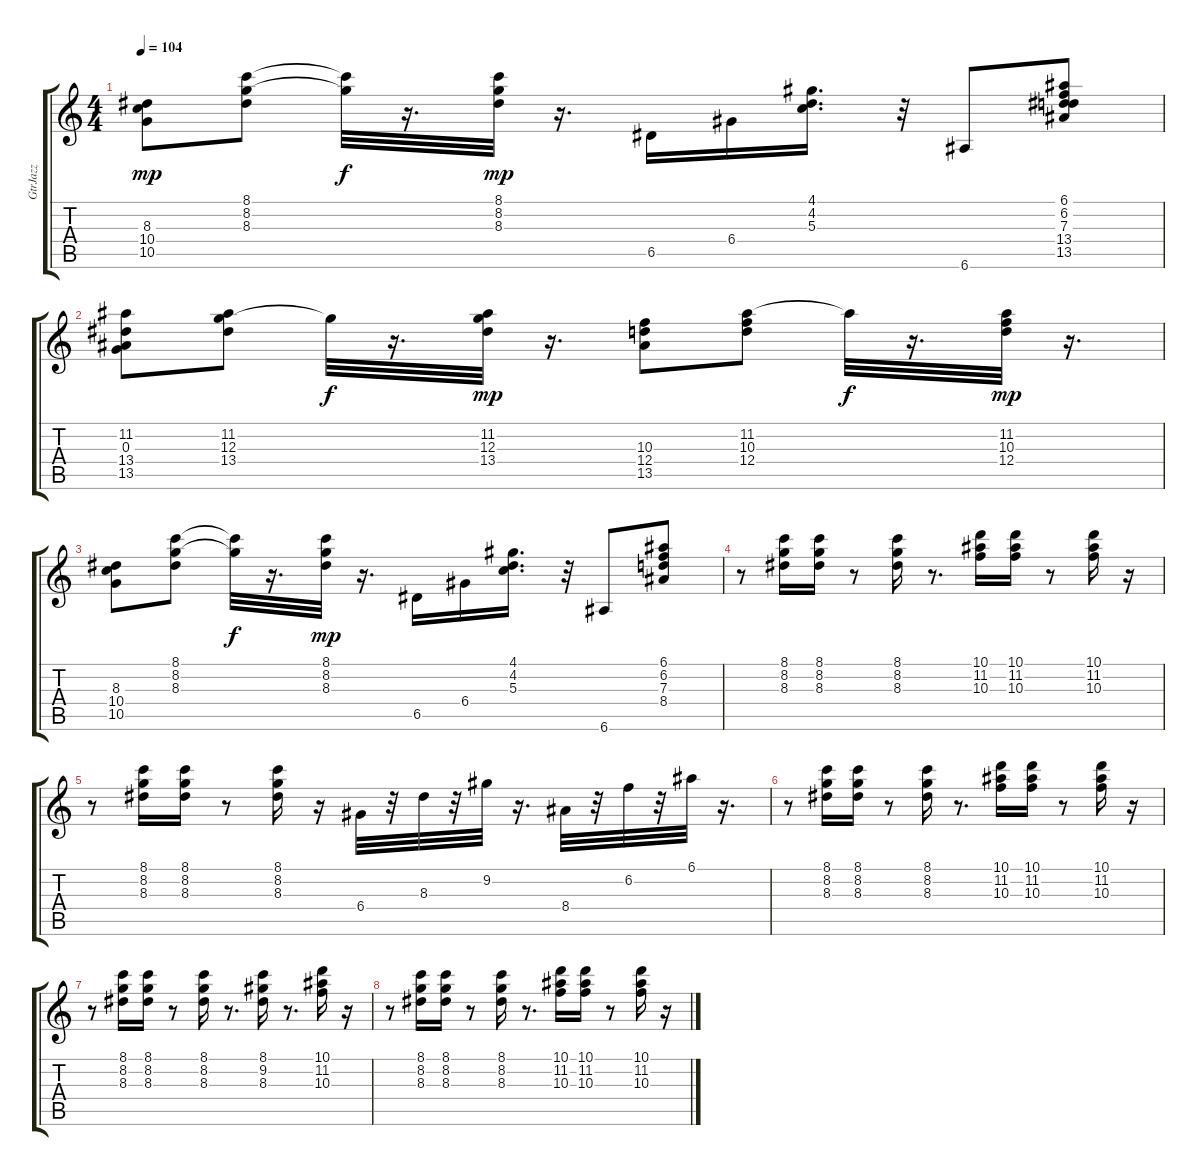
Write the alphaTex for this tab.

\track ("GtrJazz          " "GtrJazz   ") {instrument electricguitarjazz}
\staff {score tabs}
\tuning (E4 B3 G3 D3 A2 E2) {hide}
\ts (4 4)
\tempo 104
\clef g2
\ks c
(8.3 10.4 10.5).8{dy mp} (8.1 8.2 8.3).8 (8.1{t} 8.2{t}).32{dy f} r.16{d} (8.1 8.2 8.3).32{dy mp} r.16{d} 6.5.16 6.4.16 (4.1 4.2 5.3).16{d} r.32 6.6.8 (6.1 6.2 7.3 13.4 13.5).8 |
(11.2 0.3 13.4 13.5).8 (11.2 12.3 13.4).8 12.3{t}.32{dy f} r.16{d} (11.2 12.3 13.4).32{dy mp} r.16{d} (10.3 12.4 13.5).8 (11.2 10.3 12.4).8 11.2{t}.32{dy f} r.16{d} (11.2 10.3 12.4).32{dy mp} r.16{d} |
(8.3 10.4 10.5).8 (8.1 8.2 8.3).8 (8.1{t} 8.2{t}).32{dy f} r.16{d} (8.1 8.2 8.3).32{dy mp} r.16{d} 6.5.16 6.4.16 (4.1 4.2 5.3).16{d} r.32 6.6.8 (6.1 6.2 7.3 8.4).8 |
r.8 (8.1 8.2 8.3).16 (8.1 8.2 8.3).16 r.8 (8.1 8.2 8.3).16 r.8{d} (10.1 11.2 10.3).16 (10.1 11.2 10.3).16 r.8 (10.1 11.2 10.3).16 r.16 |
r.8 (8.1 8.2 8.3).16 (8.1 8.2 8.3).16 r.8 (8.1 8.2 8.3).16 r.16 6.4.32 r.32 8.3.32 r.32 9.2.32 r.16{d} 8.4.32 r.32 6.2.32 r.32 6.1.32 r.16{d} |
r.8 (8.1 8.2 8.3).16 (8.1 8.2 8.3).16 r.8 (8.1 8.2 8.3).16 r.8{d} (10.1 11.2 10.3).16 (10.1 11.2 10.3).16 r.8 (10.1 11.2 10.3).16 r.16 |
r.8 (8.1 8.2 8.3).16 (8.1 8.2 8.3).16 r.8 (8.1 8.2 8.3).16 r.8{d} (8.1 9.2 8.3).16 r.8{d} (10.1 11.2 10.3).16 r.16 |
r.8 (8.1 8.2 8.3).16 (8.1 8.2 8.3).16 r.8 (8.1 8.2 8.3).16 r.8{d} (10.1 11.2 10.3).16 (10.1 11.2 10.3).16 r.8 (10.1 11.2 10.3).16 r.16
